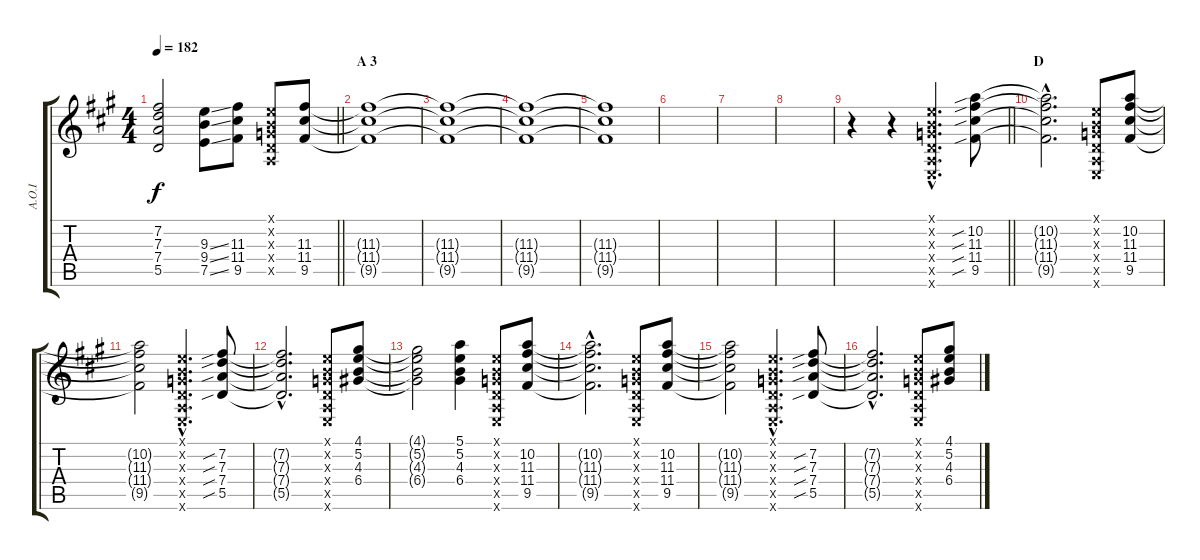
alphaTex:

\track ("A.O.I" "A.O.I") {instrument distortionguitar}
\staff {score tabs}
\tuning (E4 B3 G3 D3 A2 E2) {hide}
\ts (4 4)
\tempo 182
\clef g2
\barLineRight lightlight
\ks a
(7.2{t} 7.3{t} 7.4{t} 5.5{t}).2{dy f} (9.3{ss} 9.4{ss} 7.5{ss}).8 (11.3 11.4 9.5).8 (0.1{x} 0.2{x} 0.3{x} 0.4{x} 0.5{x}).8 (11.3 11.4 9.5).8 |
\section ("" "A 3")
(11.3{t} 11.4{t} 9.5{t}).1 |
(11.3{t} 11.4{t} 9.5{t}).1 |
(11.3{t} 11.4{t} 9.5{t}).1 |
(11.3{t} 11.4{t} 9.5{t}).1 |
|
|
|
\barLineRight lightlight
r.4 r.4 (0.1{hac x} 0.2{hac x} 0.3{hac x} 0.4{hac x} 0.5{hac x} 0.6{hac x}).4{d} (10.2{sib} 11.3{sib} 11.4{sib} 9.5{sib}).8 |
\section ("" "D")
(10.2{hac t} 11.3{hac t} 11.4{hac t} 9.5{hac t}).2{d} (0.1{x} 0.2{x} 0.3{x} 0.4{x} 0.5{x} 0.6{x}).8 (10.2 11.3 11.4 9.5).8 |
(10.2{t} 11.3{t} 11.4{t} 9.5{t}).2 (0.1{hac x} 0.2{hac x} 0.3{hac x} 0.4{hac x} 0.5{hac x} 0.6{hac x}).4{d} (7.2{sib} 7.3{sib} 7.4{sib} 5.5{sib}).8 |
(7.2{hac t} 7.3{hac t} 7.4{hac t} 5.5{hac t}).2{d} (0.1{x} 0.2{x} 0.3{x} 0.4{x} 0.5{x} 0.6{x}).8 (4.1 5.2 4.3 6.4).8 |
(4.1{t} 5.2{t} 4.3{t} 6.4{t}).2 (5.1 5.2 4.3 6.4).4 (0.1{x} 0.2{x} 0.3{x} 0.4{x} 0.5{x} 0.6{x}).8 (10.2 11.3 11.4 9.5).8 |
(10.2{hac t} 11.3{hac t} 11.4{hac t} 9.5{hac t}).2{d} (0.1{x} 0.2{x} 0.3{x} 0.4{x} 0.5{x} 0.6{x}).8 (10.2 11.3 11.4 9.5).8 |
(10.2{t} 11.3{t} 11.4{t} 9.5{t}).2 (0.1{hac x} 0.2{hac x} 0.3{hac x} 0.4{hac x} 0.5{hac x} 0.6{hac x}).4{d} (7.2{sib} 7.3{sib} 7.4{sib} 5.5{sib}).8 |
(7.2{hac t} 7.3{hac t} 7.4{hac t} 5.5{hac t}).2{d} (0.1{x} 0.2{x} 0.3{x} 0.4{x} 0.5{x} 0.6{x}).8 (4.1 5.2 4.3 6.4).8
